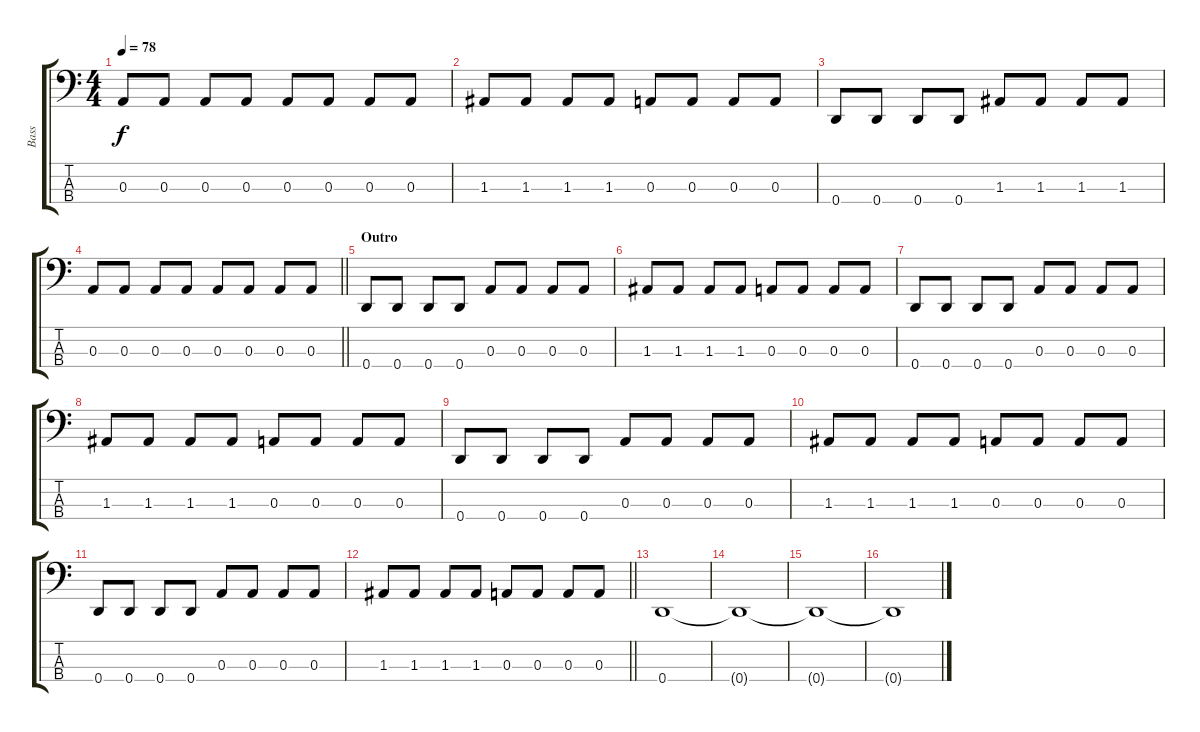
\track ("Bass" "Bass") {instrument electricbasspick}
\staff {score tabs}
\tuning (G2 D2 A1 D1) {hide}
\ts (4 4)
\tempo 78
\clef f4
\ks c
0.3.8{dy f} 0.3.8 0.3.8 0.3.8 0.3.8 0.3.8 0.3.8 0.3.8 |
1.3.8 1.3.8 1.3.8 1.3.8 0.3.8 0.3.8 0.3.8 0.3.8 |
0.4.8 0.4.8 0.4.8 0.4.8 1.3.8 1.3.8 1.3.8 1.3.8 |
\barLineRight lightlight
0.3.8 0.3.8 0.3.8 0.3.8 0.3.8 0.3.8 0.3.8 0.3.8 |
\section ("" "Outro")
0.4.8 0.4.8 0.4.8 0.4.8 0.3.8 0.3.8 0.3.8 0.3.8 |
1.3.8 1.3.8 1.3.8 1.3.8 0.3.8 0.3.8 0.3.8 0.3.8 |
0.4.8 0.4.8 0.4.8 0.4.8 0.3.8 0.3.8 0.3.8 0.3.8 |
1.3.8 1.3.8 1.3.8 1.3.8 0.3.8 0.3.8 0.3.8 0.3.8 |
0.4.8 0.4.8 0.4.8 0.4.8 0.3.8 0.3.8 0.3.8 0.3.8 |
1.3.8 1.3.8 1.3.8 1.3.8 0.3.8 0.3.8 0.3.8 0.3.8 |
0.4.8 0.4.8 0.4.8 0.4.8 0.3.8 0.3.8 0.3.8 0.3.8 |
\barLineRight lightlight
1.3.8 1.3.8 1.3.8 1.3.8 0.3.8 0.3.8 0.3.8 0.3.8 |
0.4.1 |
0.4{t}.1 |
0.4{t}.1 |
0.4{t}.1
